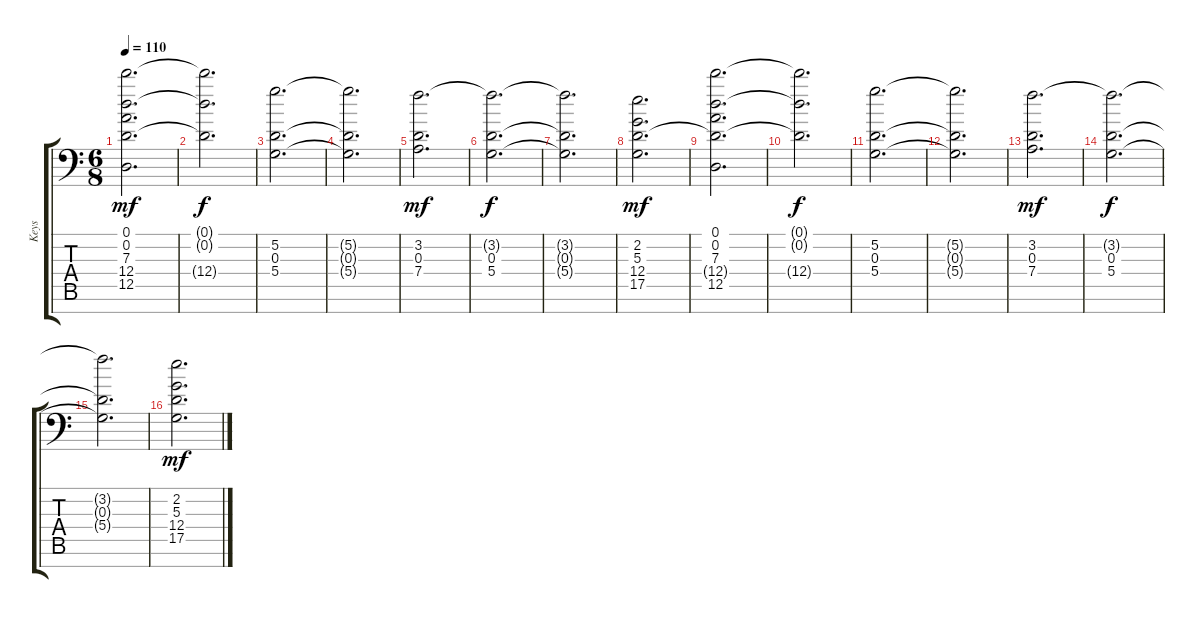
\track ("Keys" "Keys") {instrument synthstrings2}
\staff {score tabs}
\tuning (D6 D5 D4 D3 D2 D1 D0) {hide}
\ts (6 8)
\tempo 110
\clef f4
\ks c
(0.1 0.2 7.3 12.4{t} 12.5).2{d dy mf} |
(0.1{t} 0.2{t} 12.4{t}).2{d dy f} |
(5.2 0.3 5.4).2{d} |
(5.2{t} 0.3{t} 5.4{t}).2{d} |
(3.2 0.3 7.4).2{d dy mf} |
(3.2{t} 0.3 5.4).2{d dy f} |
(3.2{t} 0.3{t} 5.4{t}).2{d} |
(2.2 5.3 12.4 17.5).2{d dy mf} |
(0.1 0.2 7.3 12.4{t} 12.5).2{d} |
(0.1{t} 0.2{t} 12.4{t}).2{d dy f} |
(5.2 0.3 5.4).2{d} |
(5.2{t} 0.3{t} 5.4{t}).2{d} |
(3.2 0.3 7.4).2{d dy mf} |
(3.2{t} 0.3 5.4).2{d dy f} |
(3.2{t} 0.3{t} 5.4{t}).2{d} |
(2.2 5.3 12.4 17.5).2{d dy mf}
